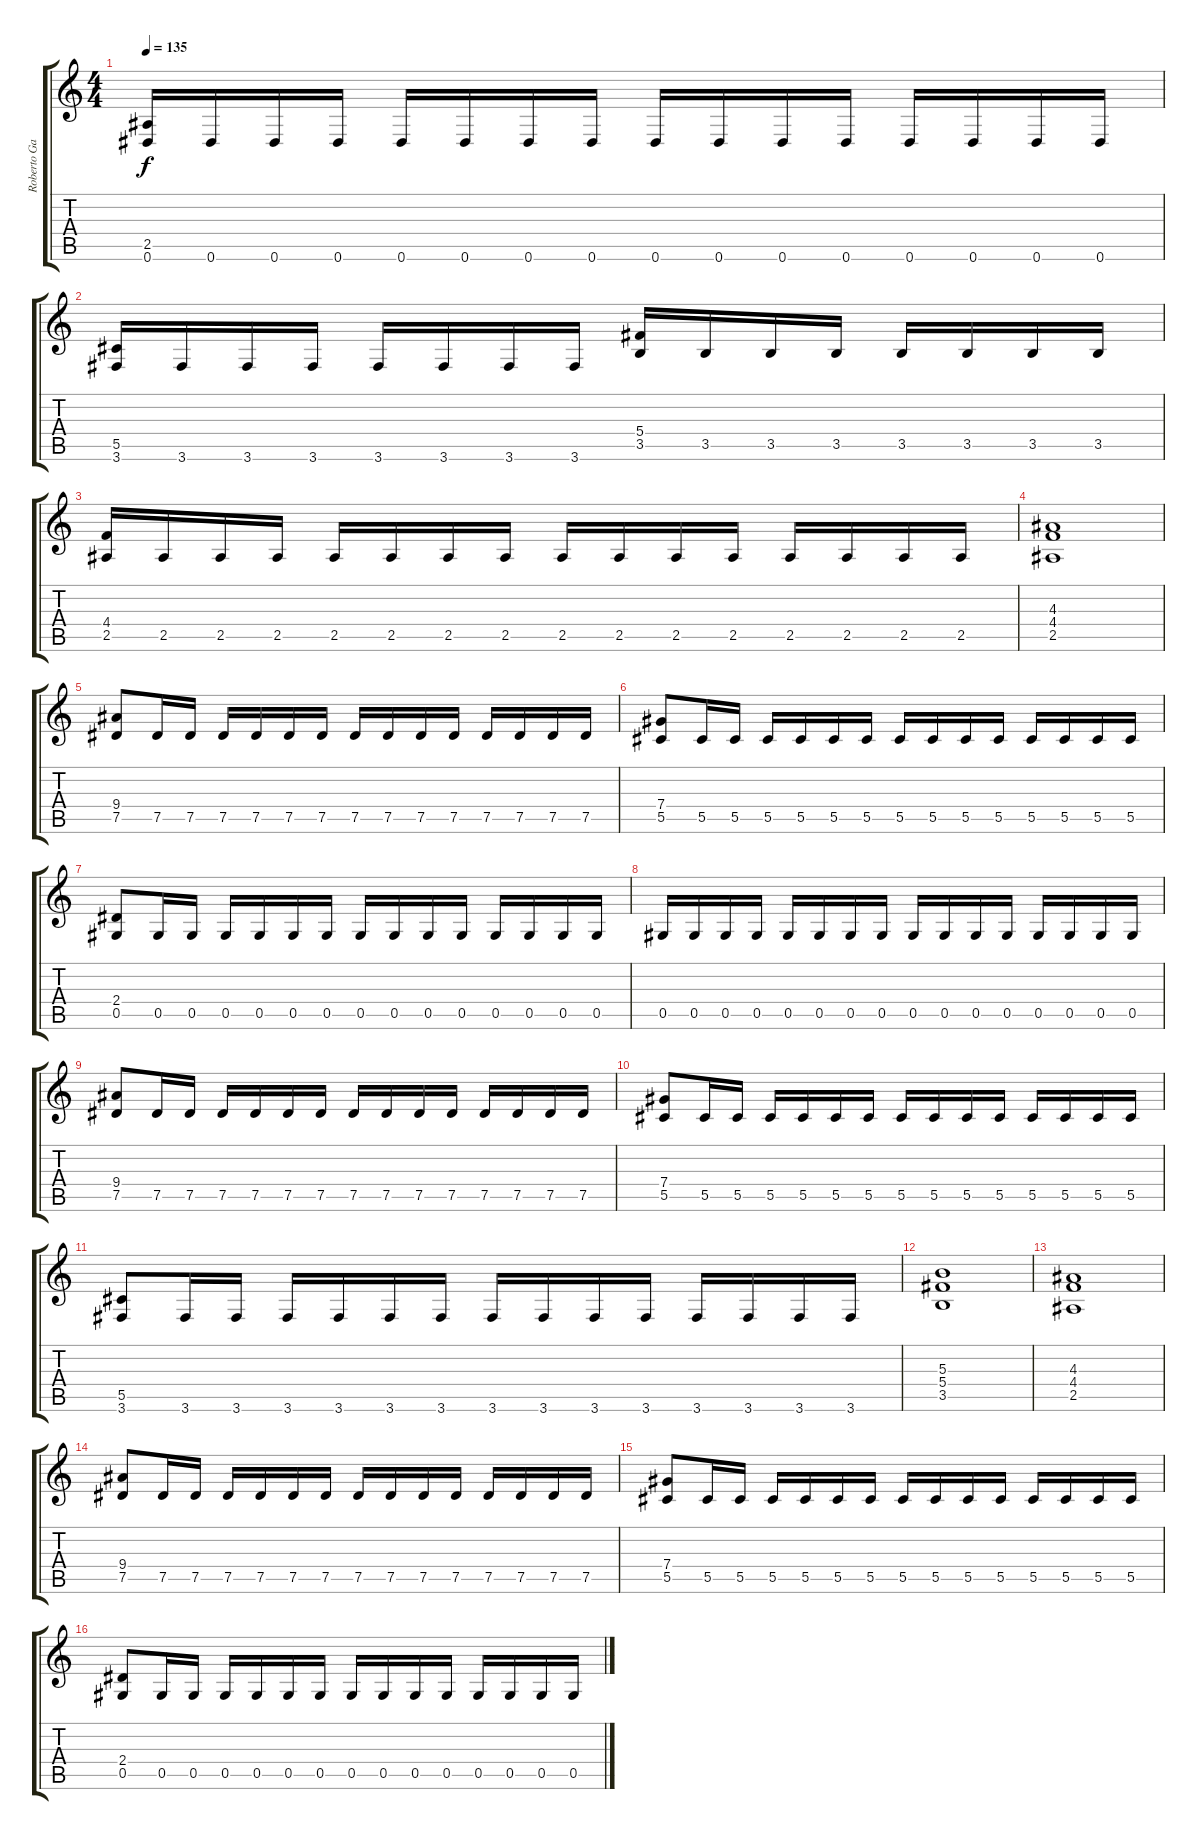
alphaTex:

\track ("Roberto García" "Roberto Ga") {instrument distortionguitar}
\staff {score tabs}
\tuning (Eb4 Bb3 Gb3 Db3 Ab2 Eb2) {hide}
\ts (4 4)
\tempo 135
\clef g2
\ks c
(2.5 0.6).16{dy f} 0.6.16 0.6.16 0.6.16 0.6.16 0.6.16 0.6.16 0.6.16 0.6.16 0.6.16 0.6.16 0.6.16 0.6.16 0.6.16 0.6.16 0.6.16 |
(5.5 3.6).16 3.6.16 3.6.16 3.6.16 3.6.16 3.6.16 3.6.16 3.6.16 (5.4 3.5).16 3.5.16 3.5.16 3.5.16 3.5.16 3.5.16 3.5.16 3.5.16 |
(4.4 2.5).16 2.5.16 2.5.16 2.5.16 2.5.16 2.5.16 2.5.16 2.5.16 2.5.16 2.5.16 2.5.16 2.5.16 2.5.16 2.5.16 2.5.16 2.5.16 |
(4.3 4.4 2.5).1 |
(9.4 7.5).8 7.5.16 7.5.16 7.5.16 7.5.16 7.5.16 7.5.16 7.5.16 7.5.16 7.5.16 7.5.16 7.5.16 7.5.16 7.5.16 7.5.16 |
(7.4 5.5).8 5.5.16 5.5.16 5.5.16 5.5.16 5.5.16 5.5.16 5.5.16 5.5.16 5.5.16 5.5.16 5.5.16 5.5.16 5.5.16 5.5.16 |
(2.4 0.5).8 0.5.16 0.5.16 0.5.16 0.5.16 0.5.16 0.5.16 0.5.16 0.5.16 0.5.16 0.5.16 0.5.16 0.5.16 0.5.16 0.5.16 |
0.5.16 0.5.16 0.5.16 0.5.16 0.5.16 0.5.16 0.5.16 0.5.16 0.5.16 0.5.16 0.5.16 0.5.16 0.5.16 0.5.16 0.5.16 0.5.16 |
(9.4 7.5).8 7.5.16 7.5.16 7.5.16 7.5.16 7.5.16 7.5.16 7.5.16 7.5.16 7.5.16 7.5.16 7.5.16 7.5.16 7.5.16 7.5.16 |
(7.4 5.5).8 5.5.16 5.5.16 5.5.16 5.5.16 5.5.16 5.5.16 5.5.16 5.5.16 5.5.16 5.5.16 5.5.16 5.5.16 5.5.16 5.5.16 |
(5.5 3.6).8 3.6.16 3.6.16 3.6.16 3.6.16 3.6.16 3.6.16 3.6.16 3.6.16 3.6.16 3.6.16 3.6.16 3.6.16 3.6.16 3.6.16 |
(5.3 5.4 3.5).1 |
(4.3 4.4 2.5).1 |
(9.4 7.5).8 7.5.16 7.5.16 7.5.16 7.5.16 7.5.16 7.5.16 7.5.16 7.5.16 7.5.16 7.5.16 7.5.16 7.5.16 7.5.16 7.5.16 |
(7.4 5.5).8 5.5.16 5.5.16 5.5.16 5.5.16 5.5.16 5.5.16 5.5.16 5.5.16 5.5.16 5.5.16 5.5.16 5.5.16 5.5.16 5.5.16 |
(2.4 0.5).8 0.5.16 0.5.16 0.5.16 0.5.16 0.5.16 0.5.16 0.5.16 0.5.16 0.5.16 0.5.16 0.5.16 0.5.16 0.5.16 0.5.16
